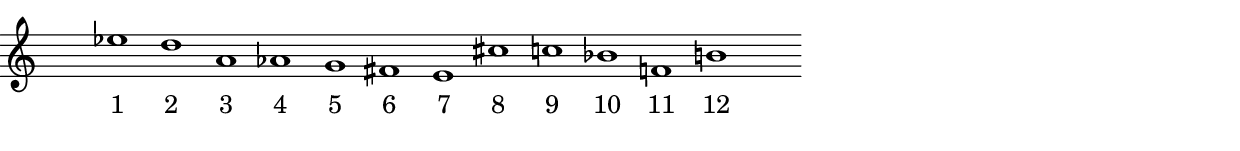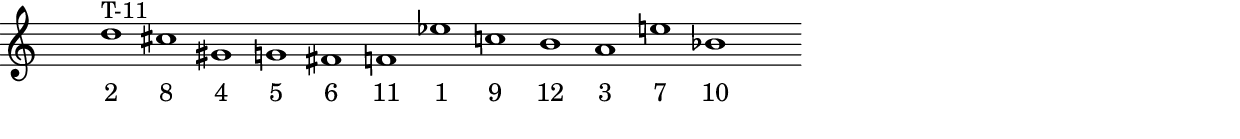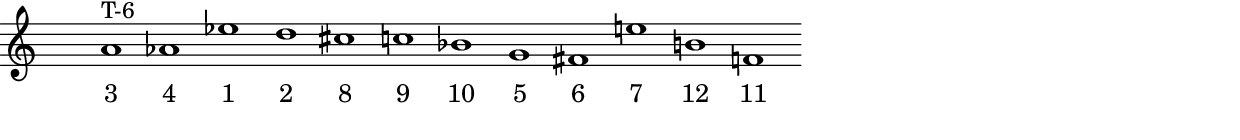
%
% $Id: boulez-structures-1a-row-devel.ly 80 2009-07-14 05:43:41Z nicb $
%

\version "2.10.33"

\include "_setup.ly"

\score {
    <<
	\relative c' {
	  \override Score.MetronomeMark #'transparent = ##t
    \override Score.TimeSignature #'transparent = ##t
		\set Staff.midiInstrument = "acoustic grand"
		\key c \major
		\clef treble
    \time 12/1
	  \tempo 1 = 120
	  es'1 d1 a1 aes1 g1 fis1 e1 cis'1 c1 bes1 f1 b1 \bar ""
    \time 12/1 d1^"T-11" cis1 gis1 g1 fis1 f1 es'1 c1 b1 a1 e'1 bes1 \bar ""
    \time 12/1 a1^"T-6" aes1 es'1 d1 cis1 c1 bes1 g1 fis1 e'1 b1 f1 \bar ""
	}
  \addlyrics {"1" "2" "3" "4" "5" "6" "7" "8" "9" "10" "11" "12"   "2" "8" "4" "5" "6" "11" "1" "9" "12" "3" "7" "10"   "3" "4" "1" "2" "8" "9" "10" "5" "6" "7" "12" "11"}
  >>
  \midi{}
  \layout{}
}
